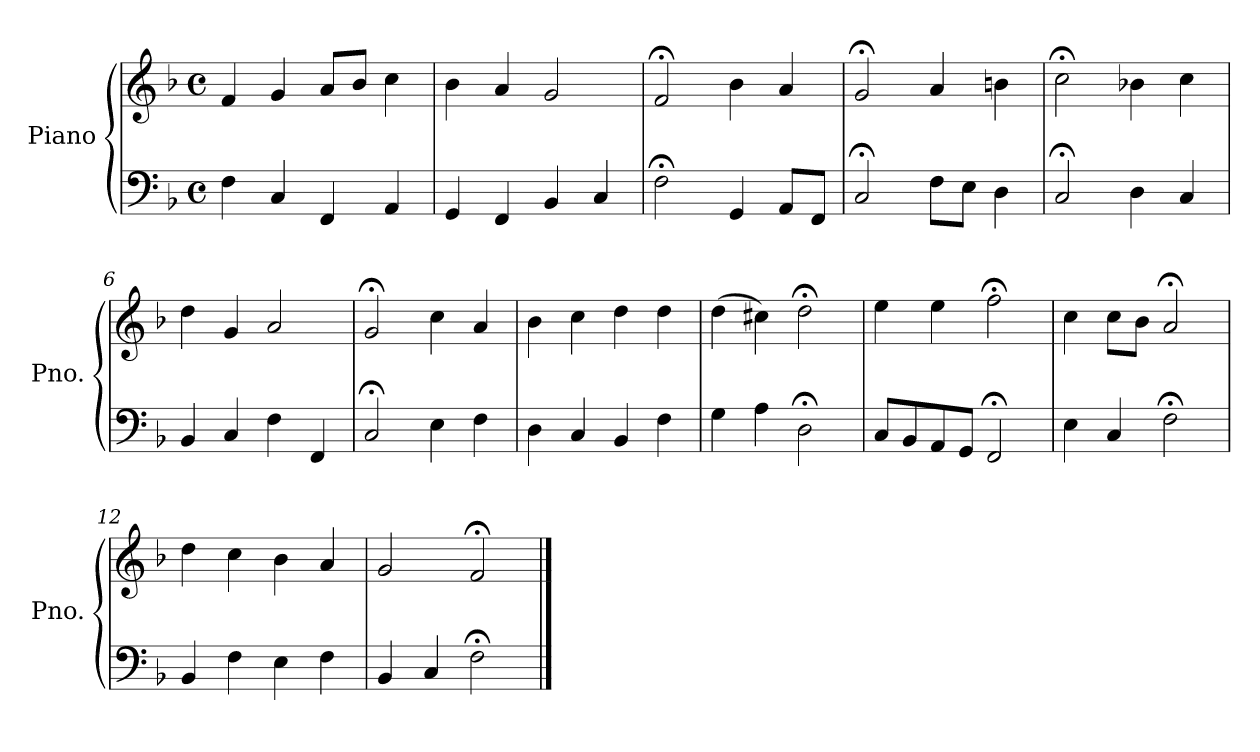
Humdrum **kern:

**kern	**kern
*part1	*part1
*staff2	*staff1
*I"Piano	*
*I'Pno.	*
*clefF4	*clefG2
*k[b-]	*k[b-]
*M4/4	*M4/4
*met(c)	*met(c)
=1	=1
4F\	4f/
4C/	4g/
4FF/	8a/L
.	8b-/J
4AA/	4cc\
=2	=2
4GG/	4b-\
4FF/	4a/
4BB-/	2g/
4C/	.
=3	=3
2F;<\	2f;</
4GG/	4b-\
8AA/L	4a/
8FF/J	.
=4	=4
2C;</	2g;</
8F\L	4a/
8E\J	.
4D\	4bn\
=5	=5
2C;</	2cc;<\
4D\	4b-X\
4C/	4cc\
=6	=6
4BB-/	4dd\
4C/	4g/
4F\	2a/
4FF/	.
=7	=7
2C;</	2g;</
4E\	4cc\
4F\	4a/
!!LO:LB:g=z
=8	=8
4D\	4b-\
4C/	4cc\
4BB-/	4dd\
4F\	4dd\
=9	=9
4G\	(4dd\
4A\	4cc#X\)
2D;<\	2dd;<\
=10	=10
8C/L	4ee\
8BB-/	.
8AA/	4ee\
8GG/J	.
2FF;</	2ff;<\
=11	=11
4E\	4cc\
4C/	8cc\L
.	8b-\J
2F;<\	2a;</
=12	=12
4BB-/	4dd\
4F\	4cc\
4E\	4b-\
4F\	4a/
=13	=13
4BB-/	2g/
4C/	.
2F;<\	2f;</
==	==
*-	*-
